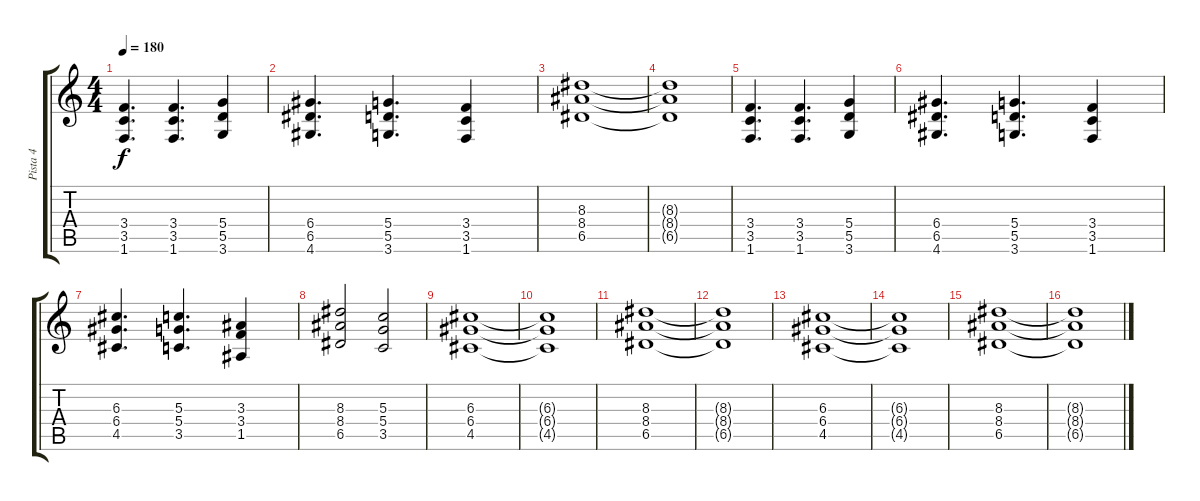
\track ("Pista 4" "Pista 4") {instrument distortionguitar}
\staff {score tabs}
\tuning (E4 B3 G3 D3 A2 E2) {hide}
\ts (4 4)
\tempo 180
\clef g2
\ks c
(3.4 3.5 1.6).4{d dy f} (3.4 3.5 1.6).4{d} (5.4 5.5 3.6).4 |
(6.4 6.5 4.6).4{d} (5.4 5.5 3.6).4{d} (3.4 3.5 1.6).4 |
(8.3 8.4 6.5).1 |
(8.3{t} 8.4{t} 6.5{t}).1 |
(3.4 3.5 1.6).4{d} (3.4 3.5 1.6).4{d} (5.4 5.5 3.6).4 |
(6.4 6.5 4.6).4{d} (5.4 5.5 3.6).4{d} (3.4 3.5 1.6).4 |
(6.3 6.4 4.5).4{d} (5.3 5.4 3.5).4{d} (3.3 3.4 1.5).4 |
(8.3 8.4 6.5).2 (5.3 5.4 3.5).2 |
(6.3 6.4 4.5).1 |
(6.3{t} 6.4{t} 4.5{t}).1 |
(8.3 8.4 6.5).1 |
(8.3{t} 8.4{t} 6.5{t}).1 |
(6.3 6.4 4.5).1 |
(6.3{t} 6.4{t} 4.5{t}).1 |
(8.3 8.4 6.5).1 |
(8.3{t} 8.4{t} 6.5{t}).1
